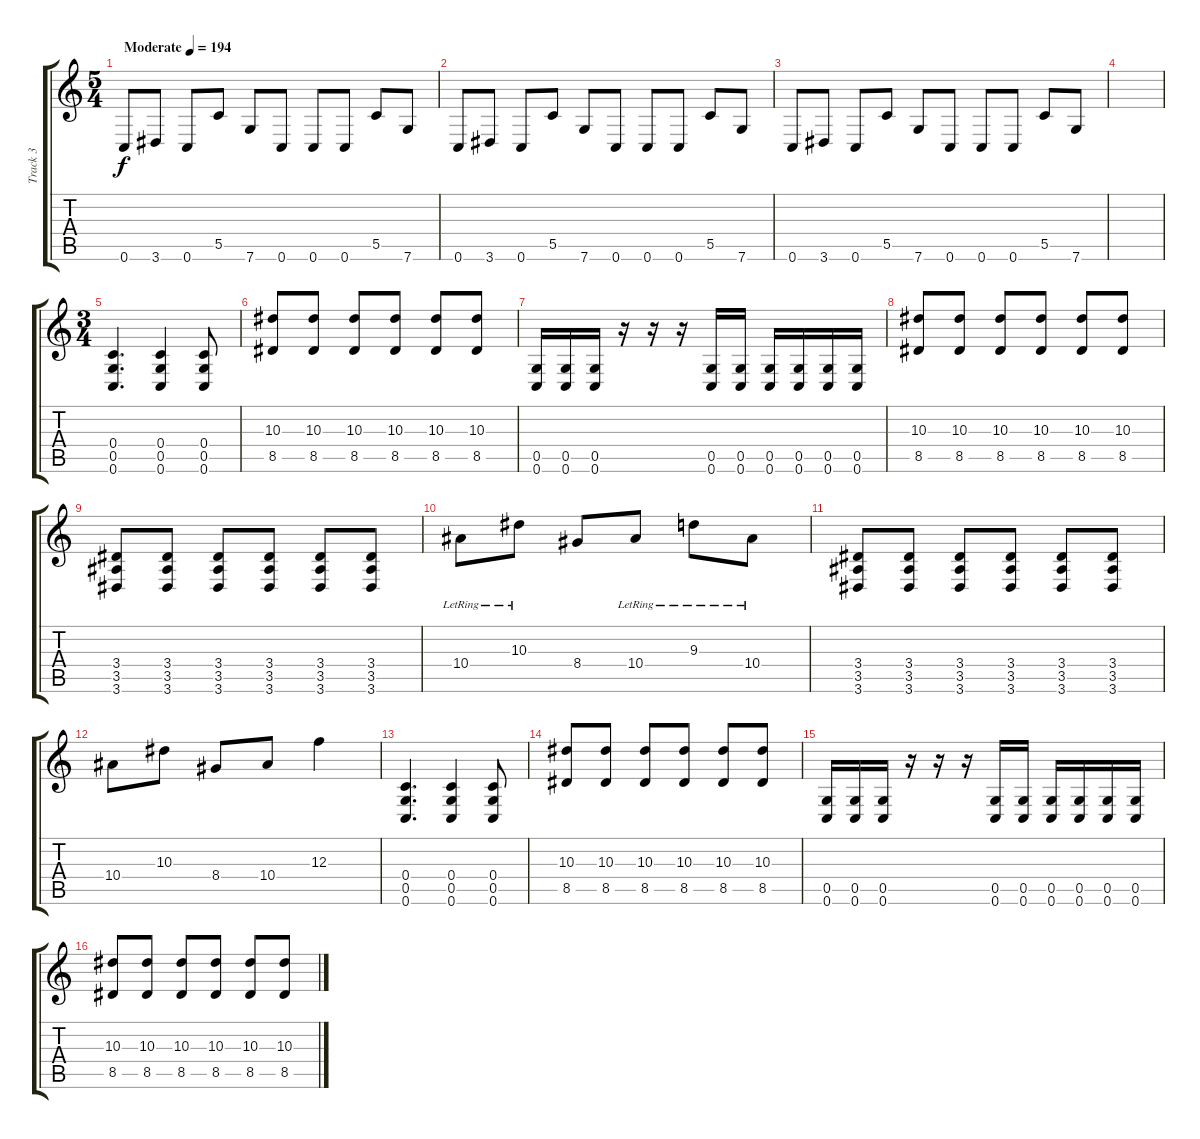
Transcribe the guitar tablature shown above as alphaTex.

\track ("Track 3" "Track 3") {instrument distortionguitar}
\staff {score tabs}
\tuning (D4 A3 F3 C3 G2 C2) {hide}
\ts (5 4)
\tempo (194 "Moderate")
\clef g2
\ks c
0.6.8{dy f instrument distortionguitar} 3.6.8 0.6.8 5.5.8 7.6.8 0.6.8 0.6.8 0.6.8 5.5.8 7.6.8 |
0.6.8 3.6.8 0.6.8 5.5.8 7.6.8 0.6.8 0.6.8 0.6.8 5.5.8 7.6.8 |
0.6.8 3.6.8 0.6.8 5.5.8 7.6.8 0.6.8 0.6.8 0.6.8 5.5.8 7.6.8 |
|
\ts (3 4)
(0.4 0.5 0.6).4{d} (0.4 0.5 0.6).4 (0.4 0.5 0.6).8 |
(10.3 8.5).8 (10.3 8.5).8 (10.3 8.5).8 (10.3 8.5).8 (10.3 8.5).8 (10.3 8.5).8 |
(0.5 0.6).16 (0.5 0.6).16 (0.5 0.6).16 r.16 r.16 r.16 (0.5 0.6).16 (0.5 0.6).16 (0.5 0.6).16 (0.5 0.6).16 (0.5 0.6).16 (0.5 0.6).16 |
(10.3 8.5).8 (10.3 8.5).8 (10.3 8.5).8 (10.3 8.5).8 (10.3 8.5).8 (10.3 8.5).8 |
(3.4 3.5 3.6).8 (3.4 3.5 3.6).8 (3.4 3.5 3.6).8 (3.4 3.5 3.6).8 (3.4 3.5 3.6).8 (3.4 3.5 3.6).8 |
10.4{lr}.8 10.3{lr}.8 8.4.8 10.4{lr}.8 9.3{lr}.8 10.4{lr}.8 |
(3.4 3.5 3.6).8 (3.4 3.5 3.6).8 (3.4 3.5 3.6).8 (3.4 3.5 3.6).8 (3.4 3.5 3.6).8 (3.4 3.5 3.6).8 |
10.4.8 10.3.8 8.4.8 10.4.8 12.3.4 |
(0.4 0.5 0.6).4{d} (0.4 0.5 0.6).4 (0.4 0.5 0.6).8 |
(10.3 8.5).8 (10.3 8.5).8 (10.3 8.5).8 (10.3 8.5).8 (10.3 8.5).8 (10.3 8.5).8 |
(0.5 0.6).16 (0.5 0.6).16 (0.5 0.6).16 r.16 r.16 r.16 (0.5 0.6).16 (0.5 0.6).16 (0.5 0.6).16 (0.5 0.6).16 (0.5 0.6).16 (0.5 0.6).16 |
(10.3 8.5).8 (10.3 8.5).8 (10.3 8.5).8 (10.3 8.5).8 (10.3 8.5).8 (10.3 8.5).8
